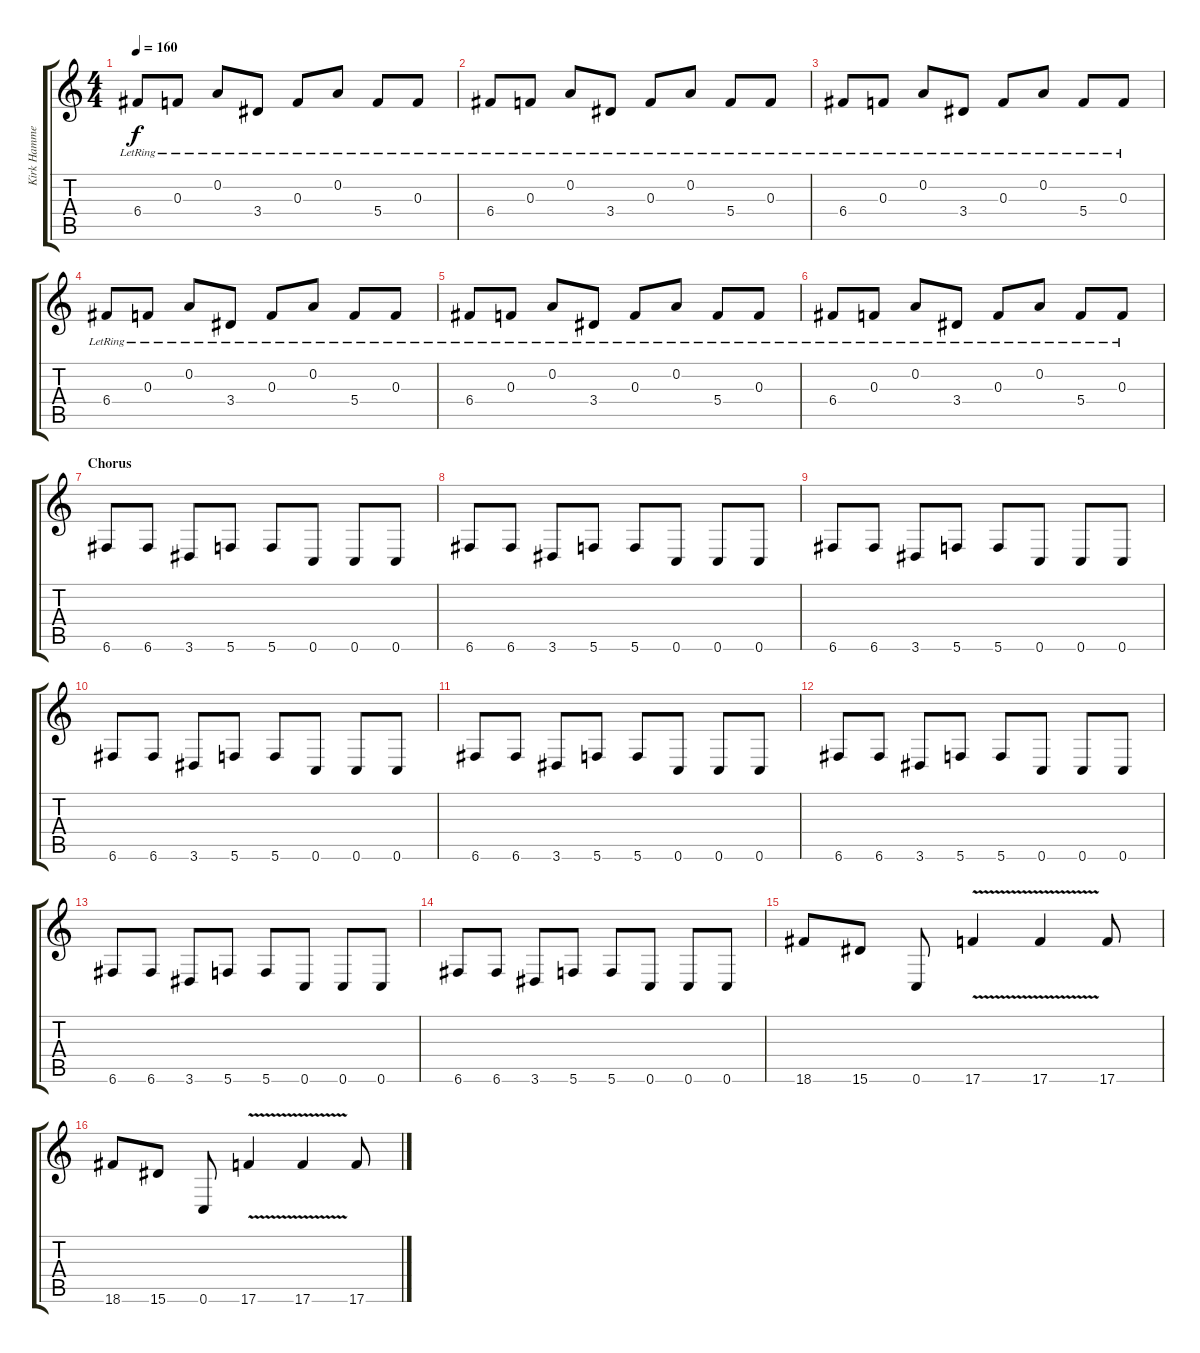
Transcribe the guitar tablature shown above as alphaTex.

\track ("Kirk Hammet" "Kirk Hamme") {instrument overdrivenguitar}
\staff {score tabs}
\tuning (D4 A3 F3 C3 G2 C2) {hide}
\ts (4 4)
\tempo 160
\clef g2
\ks c
6.4{lr}.8{dy f} 0.3{lr}.8 0.2{lr}.8 3.4{lr}.8 0.3{lr}.8 0.2{lr}.8 5.4{lr}.8 0.3{lr}.8 |
6.4{lr}.8 0.3{lr}.8 0.2{lr}.8 3.4{lr}.8 0.3{lr}.8 0.2{lr}.8 5.4{lr}.8 0.3{lr}.8 |
6.4{lr}.8 0.3{lr}.8 0.2{lr}.8 3.4{lr}.8 0.3{lr}.8 0.2{lr}.8 5.4{lr}.8 0.3{lr}.8 |
6.4{lr}.8 0.3{lr}.8 0.2{lr}.8 3.4{lr}.8 0.3{lr}.8 0.2{lr}.8 5.4{lr}.8 0.3{lr}.8 |
6.4{lr}.8 0.3{lr}.8 0.2{lr}.8 3.4{lr}.8 0.3{lr}.8 0.2{lr}.8 5.4{lr}.8 0.3{lr}.8 |
6.4{lr}.8 0.3{lr}.8 0.2{lr}.8 3.4{lr}.8 0.3{lr}.8 0.2{lr}.8 5.4{lr}.8 0.3{lr}.8 |
\section ("" "Chorus")
6.6.8{volume 16 instrument overdrivenguitar} 6.6.8 3.6.8 5.6.8 5.6.8 0.6.8 0.6.8 0.6.8 |
6.6.8 6.6.8 3.6.8 5.6.8 5.6.8 0.6.8 0.6.8 0.6.8 |
6.6.8 6.6.8 3.6.8 5.6.8 5.6.8 0.6.8 0.6.8 0.6.8 |
6.6.8 6.6.8 3.6.8 5.6.8 5.6.8 0.6.8 0.6.8 0.6.8 |
6.6.8 6.6.8 3.6.8 5.6.8 5.6.8 0.6.8 0.6.8 0.6.8 |
6.6.8 6.6.8 3.6.8 5.6.8 5.6.8 0.6.8 0.6.8 0.6.8 |
6.6.8 6.6.8 3.6.8 5.6.8 5.6.8 0.6.8 0.6.8 0.6.8 |
6.6.8 6.6.8 3.6.8 5.6.8 5.6.8 0.6.8 0.6.8 0.6.8 |
18.6.8 15.6.8 0.6.8 17.6{v}.4 17.6{v}.4 17.6.8 |
18.6.8 15.6.8 0.6.8 17.6{v}.4 17.6{v}.4 17.6.8
